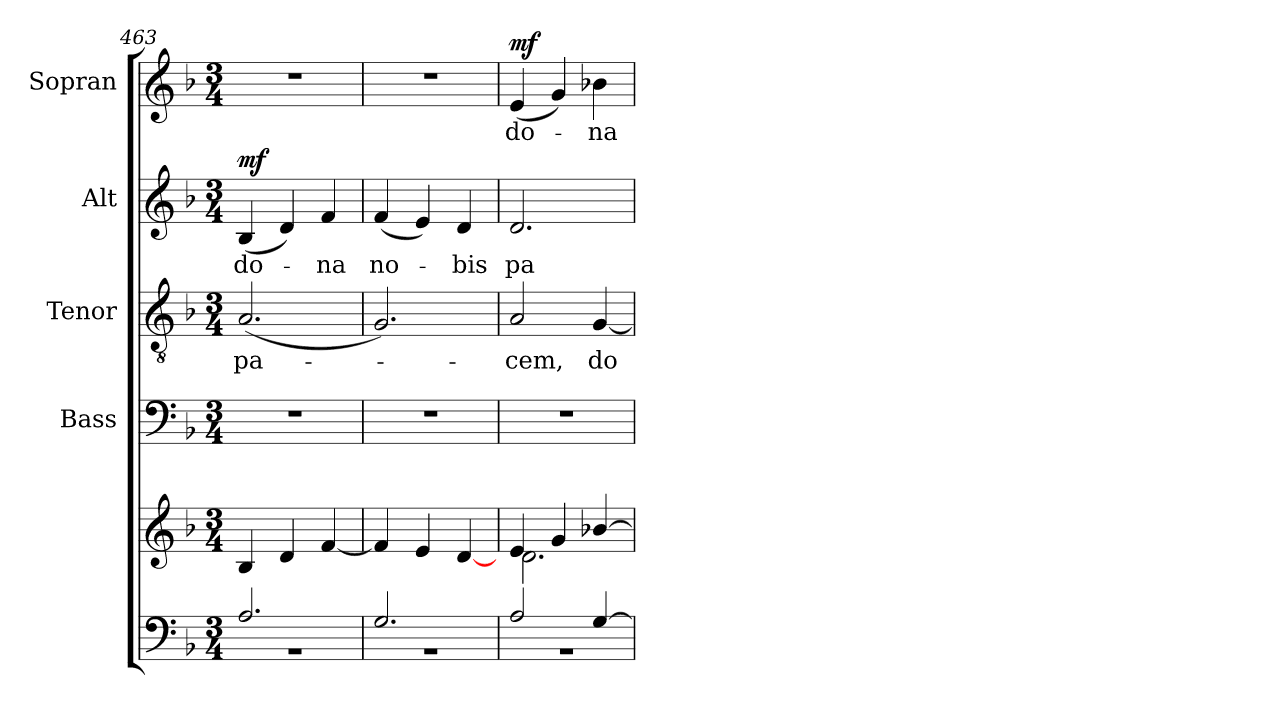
**kern	**kern	**kern	**kern	**text	**kern	**text	**dynam	**kern	**text	**dynam
*part5	*part5	*part4	*part3	*part3	*part2	*part2	*part2	*part1	*part1	*part1
*staff6	*staff5	*staff4	*staff3	*staff3	*staff2	*staff2	*staff2	*staff1	*staff1	*staff1
*	*	*I"Bass	*I"Tenor	*	*I"Alt	*	*	*I"Sopran	*	*
*	*	*I'B.	*I'T.	*	*I'A.	*	*	*I'S.	*	*
*clefF4	*clefG2	*clefF4	*clefGv2	*	*clefG2	*	*	*clefG2	*	*
*k[b-]	*k[b-]	*k[b-]	*k[b-]	*	*k[b-]	*	*	*k[b-]	*	*
*F:	*F:	*F:	*F:	*	*F:	*	*	*F:	*	*
*M3/4	*M3/4	*M3/4	*M3/4	*	*M3/4	*	*	*M3/4	*	*
=463	=463	=463	=463	=463	=463	=463	=463	=463	=463	=463
*^	*	*	*	*	*	*	*	*	*	*
!	!LO:N:vis=1	!	!	!	!LO:LY:b	!	!LO:LY:b	!LO:DY:a	!	!	!
2.A/	2.rBB	4B-/	2.r	(<2.A/	pa-	(<4B-/	do-	mf	2.r	.	.
.	.	4d/	.	.	.	4d/)	.	.	.	.	.
!	!	!	!	!	!	!	!LO:LY:b	!	!	!	!
.	.	[4f/	.	.	.	4f/	-na	.	.	.	.
=464	=464	=464	=464	=464	=464	=464	=464	=464	=464	=464	=464
!	!LO:N:vis=1	!	!	!	!	!	!LO:LY:b	!	!	!	!
2.G/	2.rBB	4f/]	2.r	2.G/)	.	(<4f/	no-	.	2.r	.	.
.	.	4e/	.	.	.	4e/)	.	.	.	.	.
!	!	!	!	!	!	!	!LO:LY:b	!	!	!	!
.	.	[4d/	.	.	.	4d/	-bis	.	.	.	.
!!LO:LB:g=z
=465	=465	=465	=465	=465	=465	=465	=465	=465	=465	=465	=465
!	!LO:N:vis=1	!	!	!	!LO:LY:b	!	!LO:LY:b	!	!	!LO:LY:b	!LO:DY:a
*	*	*^	*	*	*	*	*	*	*	*	*
2A/	2.rBB	4e/	2.d\	2.r	2A/	-cem,	2.d/	pa-	.	(<4e/	do-	mf
.	.	4g/	.	.	.	.	.	.	.	4g/)	.	.
!	!	!	!	!	!	!LO:LY:b	!	!	!	!	!LO:LY:b	!
[>4G/	.	[>4b-X/	.	.	[4G/	do-	.	.	.	4b-X\	-na	.
*v	*v	*	*	*	*	*	*	*	*	*	*	*
*	*v	*v	*	*	*	*	*	*	*	*	*
=	=	=	=	=	=	=	=	=	=	=
*-	*-	*-	*-	*-	*-	*-	*-	*-	*-	*-
